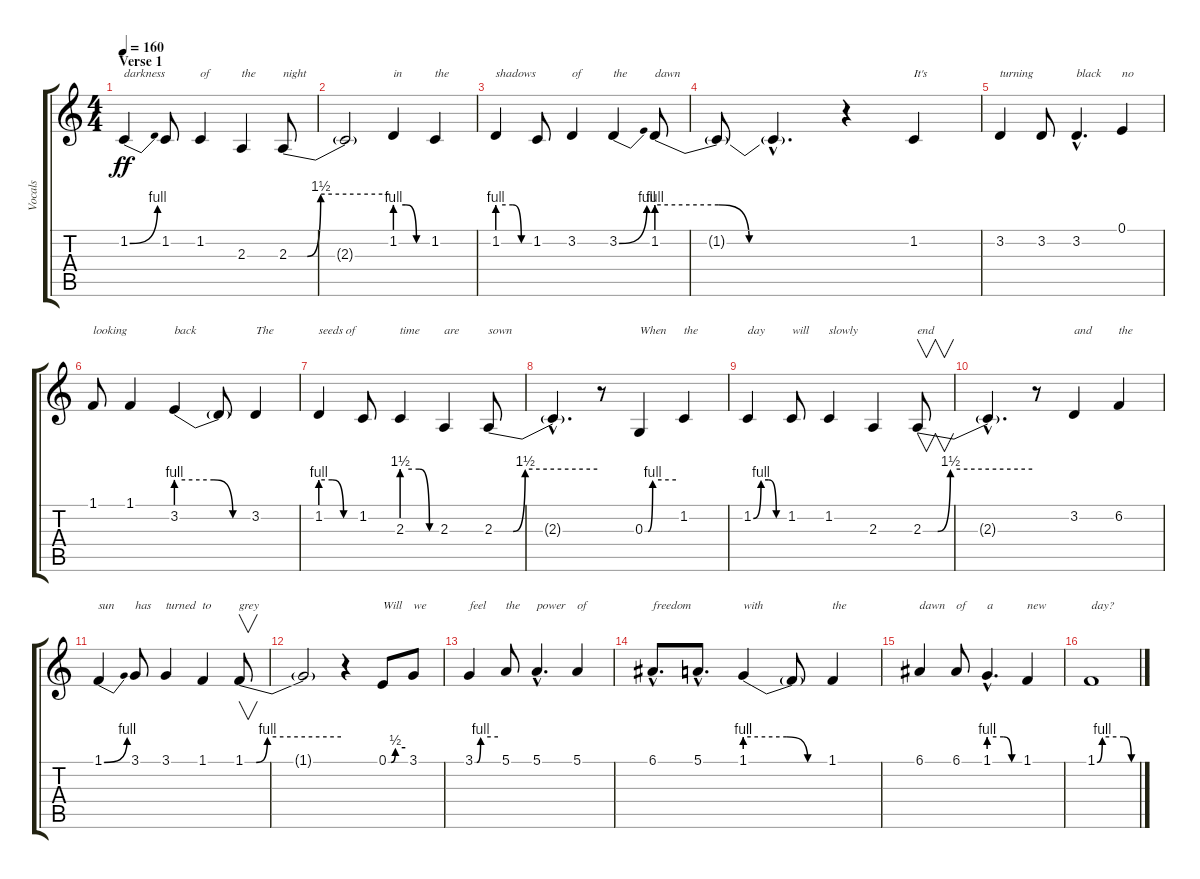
\track ("Vocals" "Vocals") {instrument lead2sawtooth}
\staff {score tabs}
\tuning (E4 B3 G3 D3 A2 E2) {hide}
\ts (4 4)
\section ("" "Verse 1")
\tempo 160
\clef g2
\ks c
1.2{be (bend 0 0 60 4)}.4{txt "darkness" dy ff} 1.2.8 1.2.4{txt "of"} 2.3.4{txt "the"} 2.3{be (custom 0 0 11 0 19 6 60 6)}.8{txt "night"} |
2.3{t}.2 1.2{be (custom 0 4 20 4 40 0 60 0)}.4{txt "in"} 1.2.4{txt "the"} |
1.2{be (custom 0 4 29 4 45 0 60 0)}.4{txt "shadows"} 1.2.8 3.2.4{txt "of"} 3.2{be (bend 0 0 60 4)}.4{txt "the"} 1.2{be (custom 0 4 20 4 30 0 60 0)}.8{txt "dawn"} |
1.2{t}.8 1.2{hac t}.4{d} r.4 1.2.4{txt "It's"} |
3.2.4{txt "turning"} 3.2.8 3.2{hac}.4{d txt "black"} 0.1.4{txt "no"} |
1.1.8{txt "looking"} 1.1.4 3.2{be (custom 0 4 30 4 45 0 60 0)}.4{txt "back"} 3.2{t}.8 3.2.4{txt "The"} |
1.2{be (custom 0 4 20 4 40 0 60 0)}.4{txt "seeds of"} 1.2.8 2.3{be (custom 0 6 30 6 48 0 60 0)}.4{txt "time"} 2.3.4{txt "are"} 2.3{be (custom 0 0 11 0 18 6 60 6)}.8{txt "sown"} |
2.3{hac t}.4{d} r.8 0.3{be (custom 0 0 6 0 15 4 60 4)}.4{txt "When"} 1.2.4{txt "the"} |
1.2{be (custom 0 0 15 4 30 4 45 0 60 0)}.4{txt "day"} 1.2.8{txt "will"} 1.2.4{txt "slowly"} 2.3.4 2.3{be (custom 0 0 8 0 15 6 60 6)}.8{v txt "end"} |
2.3{hac t}.4{d} r.8 3.2.4{txt "and"} 6.2.4{txt "the"} |
1.1{be (bend 0 0 60 4)}.4{txt "sun"} 3.1.8{txt "has"} 3.1.4{txt "turned"} 1.1.4{txt "to"} 1.1{be (custom 0 0 7 0 14 4 60 4)}.8{v txt "grey"} |
1.1{t}.2 r.4 0.1{be (custom 0 0 10 0 25 2 60 2)}.8{txt "Will"} 3.1.8{txt "we"} |
3.1{be (custom 0 0 5 0 15 4 60 4)}.4{txt "feel"} 5.1.8{txt "the"} 5.1{hac}.4{d txt "power"} 5.1.4{txt "of"} |
6.1{hac}.8{d txt "freedom"} 5.1{hac}.8{d} 1.1{be (custom 0 4 30 4 45 0 60 0)}.4{txt "with"} 1.1{t}.8 1.1.4{txt "the"} |
6.1.4{txt "dawn"} 6.1.8{txt "of"} 1.1{be (custom 0 4 29 4 45 0 60 0) hac}.4{d txt "a"} 1.1.4{txt "new"} |
1.1{be (custom 0 0 8 4 41 4 53 0 60 0)}.1{txt "day?"}
